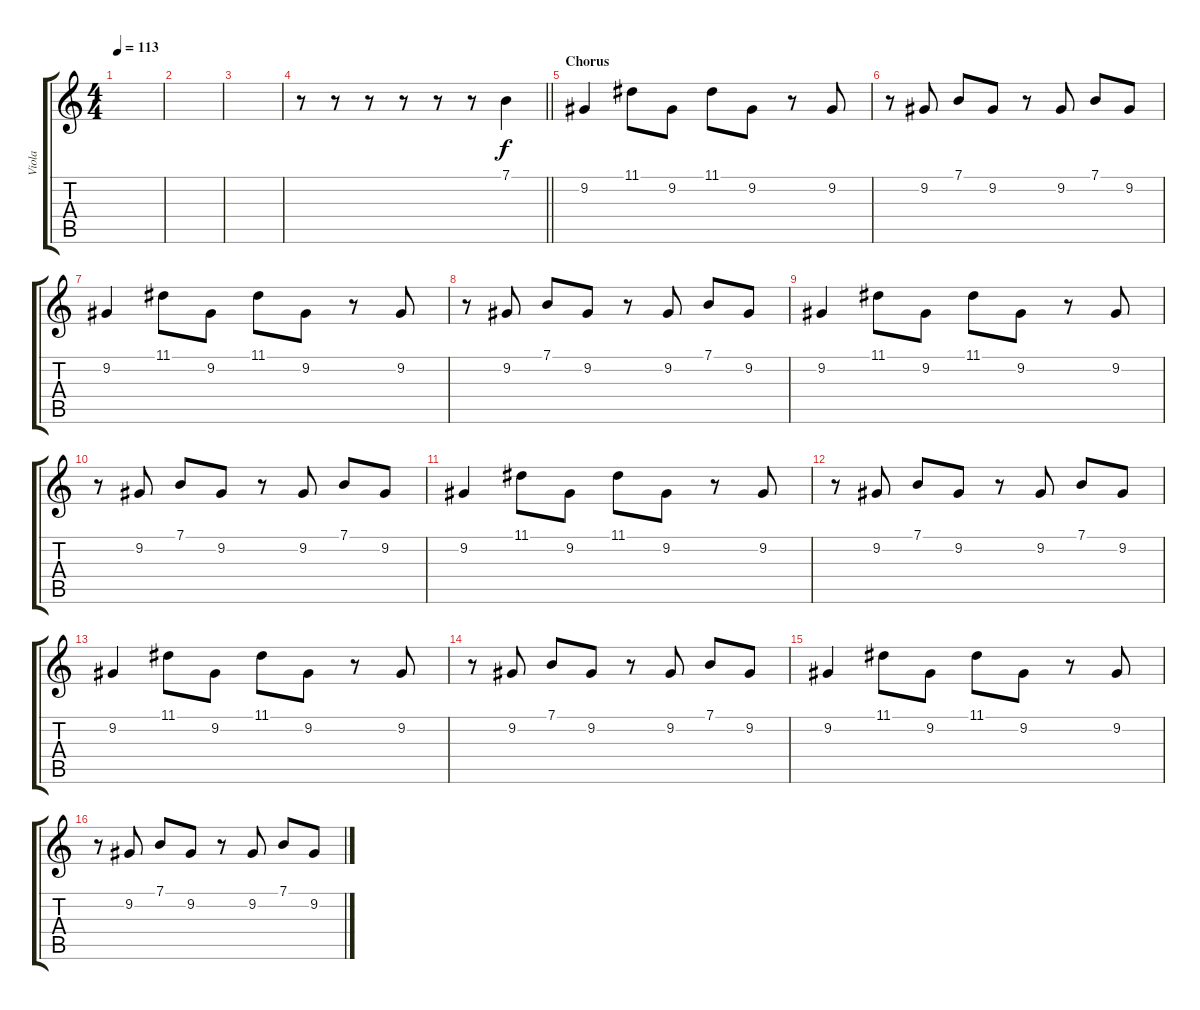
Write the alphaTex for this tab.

\track ("Viola" "Viola") {instrument viola}
\staff {score tabs}
\tuning (E4 B3 G3 D3 A2 E2) {hide}
\ts (4 4)
\tempo 113
\clef g2
\ks c
|
|
|
\barLineRight lightlight
r.8 r.8 r.8 r.8 r.8 r.8 7.1.4 |
\section ("" "Chorus")
9.2.4 11.1.8 9.2.8 11.1.8 9.2.8 r.8 9.2.8 |
r.8 9.2.8 7.1.8 9.2.8 r.8 9.2.8 7.1.8 9.2.8 |
9.2.4 11.1.8 9.2.8 11.1.8 9.2.8 r.8 9.2.8 |
r.8 9.2.8 7.1.8 9.2.8 r.8 9.2.8 7.1.8 9.2.8 |
9.2.4 11.1.8 9.2.8 11.1.8 9.2.8 r.8 9.2.8 |
r.8 9.2.8 7.1.8 9.2.8 r.8 9.2.8 7.1.8 9.2.8 |
9.2.4 11.1.8 9.2.8 11.1.8 9.2.8 r.8 9.2.8 |
r.8 9.2.8 7.1.8 9.2.8 r.8 9.2.8 7.1.8 9.2.8 |
9.2.4 11.1.8 9.2.8 11.1.8 9.2.8 r.8 9.2.8 |
r.8 9.2.8 7.1.8 9.2.8 r.8 9.2.8 7.1.8 9.2.8 |
9.2.4 11.1.8 9.2.8 11.1.8 9.2.8 r.8 9.2.8 |
r.8 9.2.8 7.1.8 9.2.8 r.8 9.2.8 7.1.8 9.2.8
